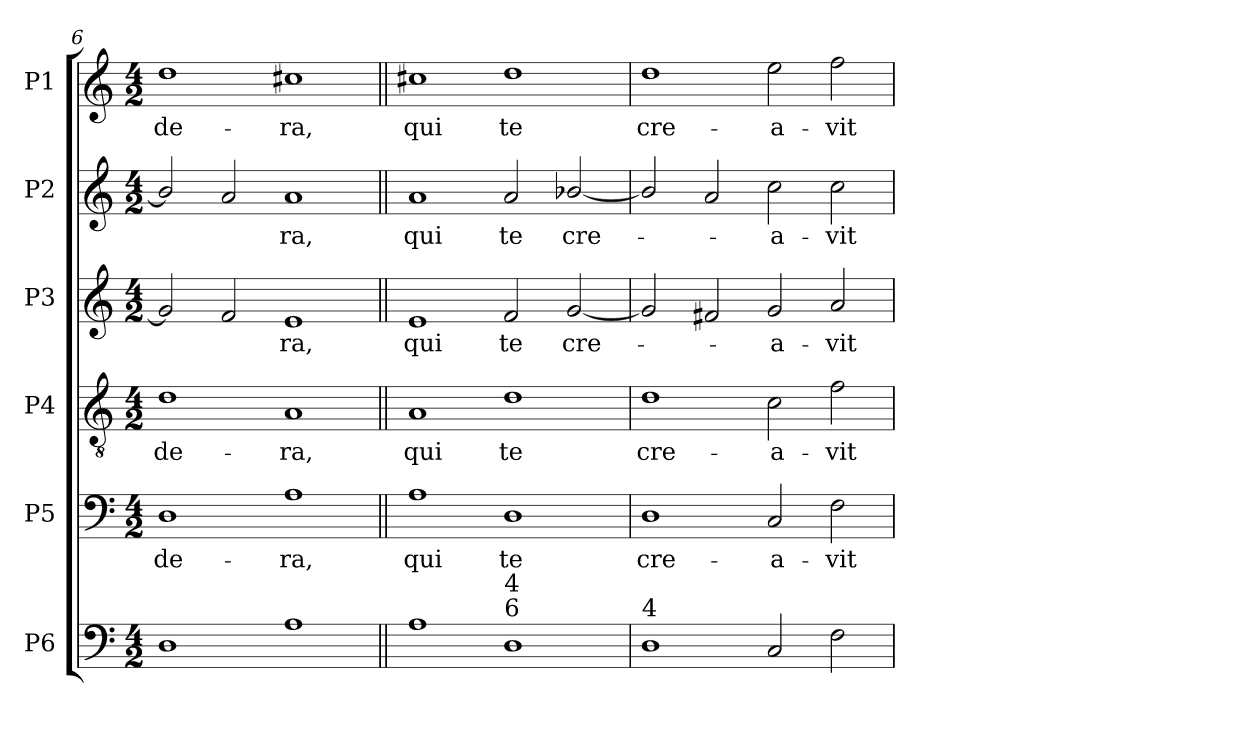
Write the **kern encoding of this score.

**kern	**kern	**text	**kern	**text	**kern	**text	**kern	**text	**kern	**text
*part6	*part5	*part5	*part4	*part4	*part3	*part3	*part2	*part2	*part1	*part1
*staff6	*staff5	*staff5	*staff4	*staff4	*staff3	*staff3	*staff2	*staff2	*staff1	*staff1
*I"P6	*I"P5	*	*I"P4	*	*I"P3	*	*I"P2	*	*I"P1	*
*clefF4	*clefF4	*	*clefGv2	*	*clefG2	*	*clefG2	*	*clefG2	*
*	*	*	*ITrd7c12	*	*	*	*	*	*	*
*k[]	*k[]	*	*k[]	*	*k[]	*	*k[]	*	*k[]	*
*C:	*C:	*	*C:	*	*C:	*	*C:	*	*C:	*
*M4/2	*M4/2	*	*M4/2	*	*M4/2	*	*M4/2	*	*M4/2	*
=6	=6	=6	=6	=6	=6	=6	=6	=6	=6	=6
!	!	!LO:LY:b:color=#000000	!	!	!	!	!	!	!	!
!	!	!	!	!LO:LY:b:color=#000000	!	!	!	!	!	!
!	!	!	!	!	!	!	!	!	!	!LO:LY:b:color=#000000
1Di	1Di	-de-	1Di	-de-	2gi/]	.	2b-i/]	.	1ddi	-de-
.	.	.	.	.	2fi/	.	2ai/	.	.	.
!	!	!LO:LY:b:color=#000000	!	!	!	!	!	!	!	!
!	!	!	!	!LO:LY:b:color=#000000	!	!	!	!	!	!
!	!	!	!	!	!	!LO:LY:b:color=#000000	!	!	!	!
!	!	!	!	!	!	!	!	!LO:LY:b:color=#000000	!	!
!	!	!	!	!	!	!	!	!	!	!LO:LY:b:color=#000000
1Ai	1Ai	-ra,	1AAi	-ra,	1ei	-ra,	1ai	-ra,	1cc#Xi	-ra,
=7||	=7||	=7||	=7||	=7||	=7||	=7||	=7||	=7||	=7||	=7||
!	!	!LO:LY:b:color=#000000	!	!	!	!	!	!	!	!
!	!	!	!	!LO:LY:b:color=#000000	!	!	!	!	!	!
!	!	!	!	!	!	!LO:LY:b:color=#000000	!	!	!	!
!	!	!	!	!	!	!	!	!LO:LY:b:color=#000000	!	!
!	!	!	!	!	!	!	!	!	!	!LO:LY:b:color=#000000
1Ai	1Ai	qui	1AAi	qui	1ei	qui	1ai	qui	1cc#Xi	qui
!	!	!LO:LY:b:color=#000000	!	!	!	!	!	!	!	!
!	!	!	!	!LO:LY:b:color=#000000	!	!	!	!	!	!
!	!	!	!	!	!	!LO:LY:b:color=#000000	!	!	!	!
!	!	!	!	!	!	!	!	!LO:LY:b:color=#000000	!	!
!LO:TX:a:t=6	!	!	!	!	!	!	!	!	!	!
!LO:TX:t=4	!	!	!	!	!	!	!	!	!	!
!	!	!	!	!	!	!	!	!	!	!LO:LY:b:color=#000000
1Di	1Di	te	1Di	te	2fi/	te	2ai/	te	1ddi	te
!	!	!	!	!	!	!LO:LY:b:color=#000000	!	!	!	!
!	!	!	!	!	!	!	!	!LO:LY:b:color=#000000	!	!
.	.	.	.	.	[2gi/	cre-	[2b-Xi/	cre-	.	.
=8	=8	=8	=8	=8	=8	=8	=8	=8	=8	=8
!	!	!LO:LY:b:color=#000000	!	!	!	!	!	!	!	!
!	!	!	!	!LO:LY:b:color=#000000	!	!	!	!	!	!
!LO:TX:a:t=4	!	!	!	!	!	!	!	!	!	!
!	!	!	!	!	!	!	!	!	!	!LO:LY:b:color=#000000
1Di	1Di	cre-	1Di	cre-	2gi/]	.	2b-i/]	.	1ddi	cre-
.	.	.	.	.	2f#Xi/	.	2ai/	.	.	.
!	!	!LO:LY:b:color=#000000	!	!	!	!	!	!	!	!
!	!	!	!	!LO:LY:b:color=#000000	!	!	!	!	!	!
!	!	!	!	!	!	!LO:LY:b:color=#000000	!	!	!	!
!	!	!	!	!	!	!	!	!LO:LY:b:color=#000000	!	!
!	!	!	!	!	!	!	!	!	!	!LO:LY:b:color=#000000
2Ci/	2Ci/	-a-	2Ci\	-a-	2gi/	-a-	2cci\	-a-	2eei\	-a-
!	!	!LO:LY:b:color=#000000	!	!	!	!	!	!	!	!
!	!	!	!	!LO:LY:b:color=#000000	!	!	!	!	!	!
!	!	!	!	!	!	!LO:LY:b:color=#000000	!	!	!	!
!	!	!	!	!	!	!	!	!LO:LY:b:color=#000000	!	!
!	!	!	!	!	!	!	!	!	!	!LO:LY:b:color=#000000
2Fi\	2Fi\	-vit	2Fi\	-vit	2ai/	-vit	2cci\	-vit	2ffi\	-vit
=	=	=	=	=	=	=	=	=	=	=
*-	*-	*-	*-	*-	*-	*-	*-	*-	*-	*-
